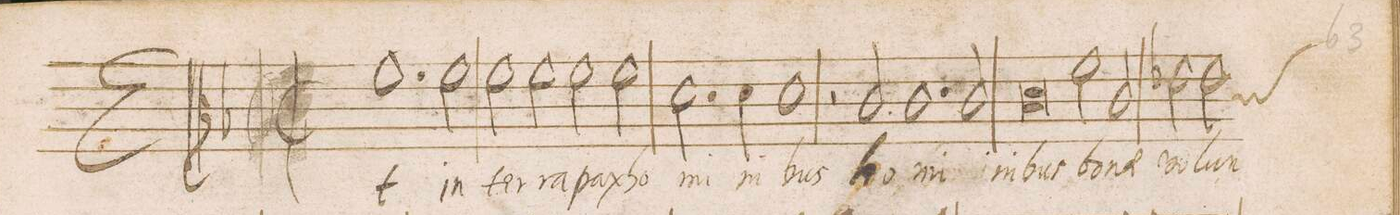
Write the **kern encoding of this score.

**kern	**text
*I"DISCANTVS	*
*clefC3	*
*k[b-]	*
*met(C|)	*
*M2/1	*
1.f	Et
2f\	in
=2	=2
2f\	ter-
2f\	-ra
2f\	pax
2f\	ho-
=3	=3
2.d\	-mi-
4d\	-ni-
1d	-bus
=4	=4
2r	.
2c/	ho-
1.c	-mi-
=5	=5
2c/	-ni-
0c	-bus
=6	=6
2f\	bo-
2c/	-nae
=7	=7
2e-X\	vo-
*custos:c	*
2e-\	-lun-
*-	*-
